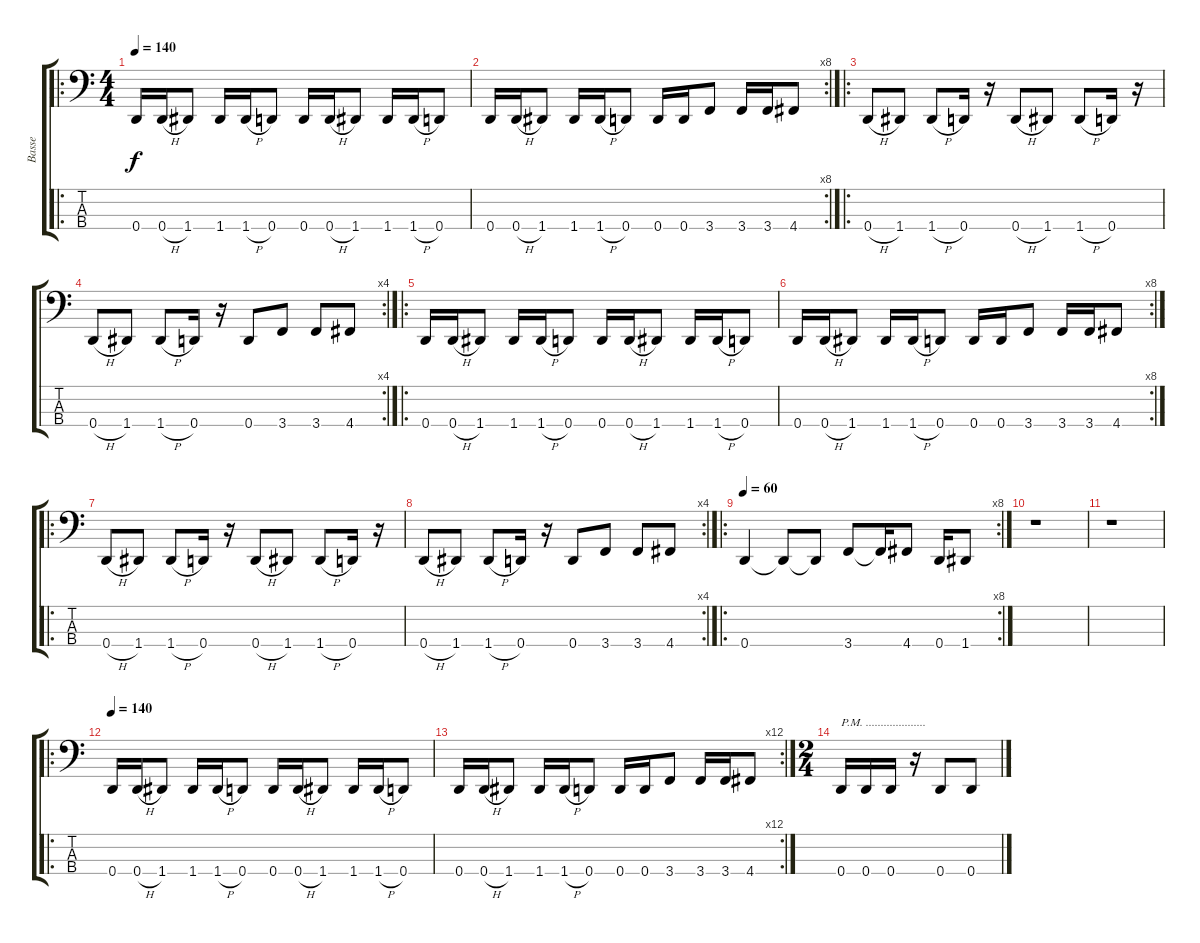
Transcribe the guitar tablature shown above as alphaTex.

\track ("Basse" "Basse") {instrument electricbasspick}
\staff {score tabs}
\tuning (G2 D2 A1 D1) {hide}
\ro
\ts (4 4)
\tempo 140
\clef f4
\ks c
0.4.16{dy f instrument electricbasspick} 0.4{h}.16 1.4.8 1.4.16 1.4{h}.16 0.4.8 0.4.16 0.4{h}.16 1.4.8 1.4.16 1.4{h}.16 0.4.8 |
\rc 8
0.4.16 0.4{h}.16 1.4.8 1.4.16 1.4{h}.16 0.4.8 0.4.16 0.4.16 3.4.8 3.4.16 3.4.16 4.4.8 |
\ro
0.4{h}.8 1.4.8 1.4{h}.8 0.4.16 r.16 0.4{h}.8 1.4.8 1.4{h}.8 0.4.16 r.16 |
\rc 4
0.4{h}.8 1.4.8 1.4{h}.8 0.4.16 r.16 0.4.8 3.4.8 3.4.8 4.4.8 |
\ro
0.4.16 0.4{h}.16 1.4.8 1.4.16 1.4{h}.16 0.4.8 0.4.16 0.4{h}.16 1.4.8 1.4.16 1.4{h}.16 0.4.8 |
\rc 8
0.4.16 0.4{h}.16 1.4.8 1.4.16 1.4{h}.16 0.4.8 0.4.16 0.4.16 3.4.8 3.4.16 3.4.16 4.4.8 |
\ro
0.4{h}.8 1.4.8 1.4{h}.8 0.4.16 r.16 0.4{h}.8 1.4.8 1.4{h}.8 0.4.16 r.16 |
\rc 4
0.4{h}.8 1.4.8 1.4{h}.8 0.4.16 r.16 0.4.8 3.4.8 3.4.8 4.4.8 |
\ro
\rc 8
\tempo 60
0.4.4 0.4{t}.8 0.4{t}.8 3.4.8 3.4{t}.16 4.4.8 0.4.16 1.4.8 |
r.1 |
r.1 |
\ro
\tempo 140
0.4.16 0.4{h}.16 1.4.8 1.4.16 1.4{h}.16 0.4.8 0.4.16 0.4{h}.16 1.4.8 1.4.16 1.4{h}.16 0.4.8 |
\rc 12
0.4.16 0.4{h}.16 1.4.8 1.4.16 1.4{h}.16 0.4.8 0.4.16 0.4.16 3.4.8 3.4.16 3.4.16 4.4.8 |
\ts (2 4)
0.4.16{txt "P.M. ...................."} 0.4.16 0.4.16 r.16 0.4.8 0.4.8
